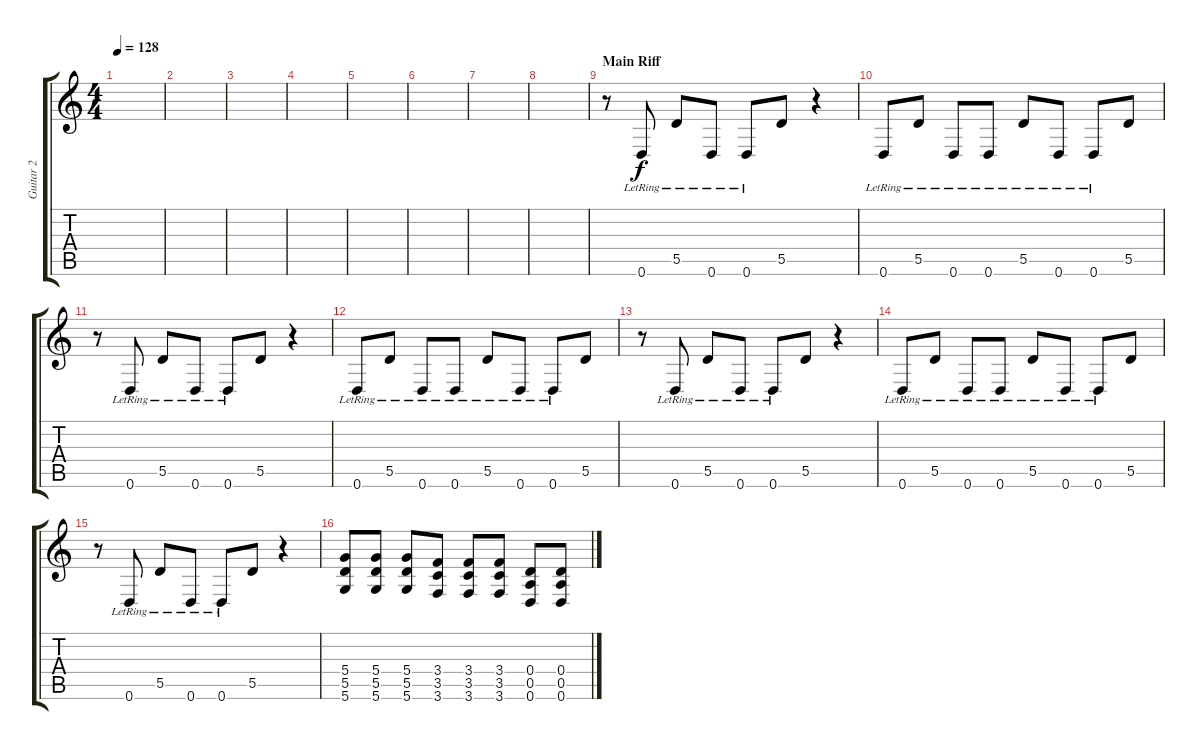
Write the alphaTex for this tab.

\track ("Guitar 2" "Guitar 2") {instrument distortionguitar}
\staff {score tabs}
\tuning (E4 B3 G3 D3 A2 D2) {hide}
\ts (4 4)
\tempo 128
\clef g2
\ks c
|
|
|
|
|
|
|
|
\section ("" "Main Riff")
r.8 0.6{lr}.8 5.5{lr}.8 0.6{lr}.8 0.6{lr}.8 5.5.8 r.4 |
0.6{lr}.8 5.5{lr}.8 0.6{lr}.8 0.6{lr}.8 5.5{lr}.8 0.6{lr}.8 0.6{lr}.8 5.5.8 |
r.8 0.6{lr}.8 5.5{lr}.8 0.6{lr}.8 0.6{lr}.8 5.5.8 r.4 |
0.6{lr}.8 5.5{lr}.8 0.6{lr}.8 0.6{lr}.8 5.5{lr}.8 0.6{lr}.8 0.6{lr}.8 5.5.8 |
r.8 0.6{lr}.8 5.5{lr}.8 0.6{lr}.8 0.6{lr}.8 5.5.8 r.4 |
0.6{lr}.8 5.5{lr}.8 0.6{lr}.8 0.6{lr}.8 5.5{lr}.8 0.6{lr}.8 0.6{lr}.8 5.5.8 |
r.8 0.6{lr}.8 5.5{lr}.8 0.6{lr}.8 0.6{lr}.8 5.5.8 r.4 |
(5.4 5.5 5.6).8 (5.4 5.5 5.6).8 (5.4 5.5 5.6).8 (3.4 3.5 3.6).8 (3.4 3.5 3.6).8 (3.4 3.5 3.6).8 (0.4 0.5 0.6).8 (0.4 0.5 0.6).8
